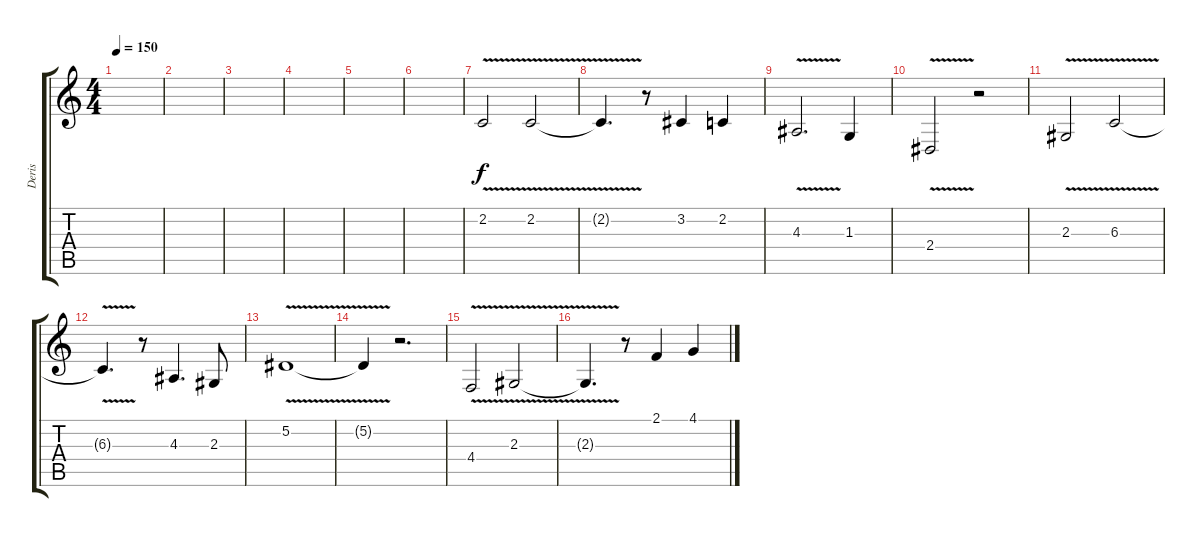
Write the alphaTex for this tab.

\track ("Deris" "Deris") {instrument altosax}
\staff {score tabs}
\tuning (Eb4 Bb3 Gb3 Db3 Ab2 Eb2) {hide}
\ts (4 4)
\tempo 150
\clef g2
\ks c
|
|
|
|
|
|
2.2{v}.2 2.2{v}.2 |
2.2{t}.4{d} r.8 3.2.4 2.2.4 |
4.3{v}.2{d} 1.3.4 |
2.4{v}.2 r.2 |
2.3{v}.2 6.3{v}.2 |
6.3{t}.4{d} r.8 4.3.4{d} 2.3.8 |
5.2{v}.1 |
5.2{t}.4 r.2{d} |
4.4{v}.2 2.3{v}.2 |
2.3{t}.4{d} r.8 2.1.4 4.1.4
